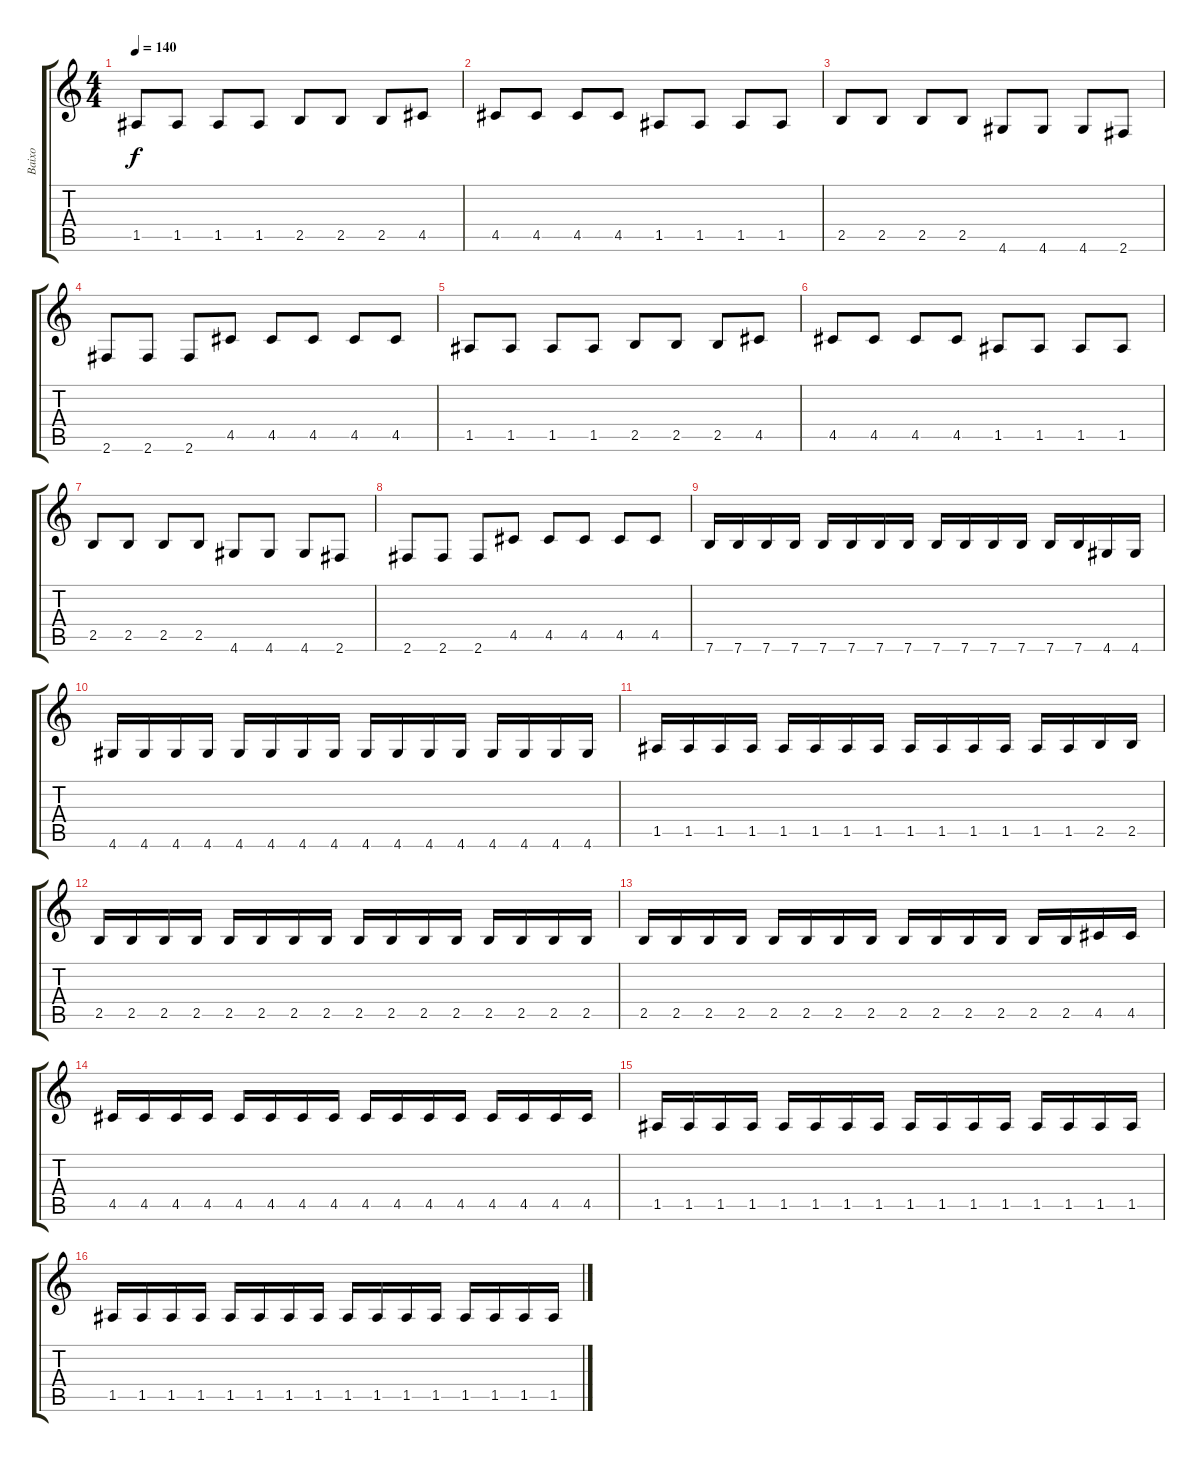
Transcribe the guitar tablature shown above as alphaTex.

\track ("Baixo" "Baixo") {instrument electricbassfinger}
\staff {score tabs}
\tuning (E4 B3 G3 D3 A2 E2) {hide}
\ts (4 4)
\tempo 140
\clef g2
\ks c
1.5.8{dy f} 1.5.8 1.5.8 1.5.8 2.5.8 2.5.8 2.5.8 4.5.8 |
4.5.8 4.5.8 4.5.8 4.5.8 1.5.8 1.5.8 1.5.8 1.5.8 |
2.5.8 2.5.8 2.5.8 2.5.8 4.6.8 4.6.8 4.6.8 2.6.8 |
2.6.8 2.6.8 2.6.8 4.5.8 4.5.8 4.5.8 4.5.8 4.5.8 |
1.5.8 1.5.8 1.5.8 1.5.8 2.5.8 2.5.8 2.5.8 4.5.8 |
4.5.8 4.5.8 4.5.8 4.5.8 1.5.8 1.5.8 1.5.8 1.5.8 |
2.5.8 2.5.8 2.5.8 2.5.8 4.6.8 4.6.8 4.6.8 2.6.8 |
2.6.8 2.6.8 2.6.8 4.5.8 4.5.8 4.5.8 4.5.8 4.5.8 |
7.6.16 7.6.16 7.6.16 7.6.16 7.6.16 7.6.16 7.6.16 7.6.16 7.6.16 7.6.16 7.6.16 7.6.16 7.6.16 7.6.16 4.6.16 4.6.16 |
4.6.16 4.6.16 4.6.16 4.6.16 4.6.16 4.6.16 4.6.16 4.6.16 4.6.16 4.6.16 4.6.16 4.6.16 4.6.16 4.6.16 4.6.16 4.6.16 |
1.5.16 1.5.16 1.5.16 1.5.16 1.5.16 1.5.16 1.5.16 1.5.16 1.5.16 1.5.16 1.5.16 1.5.16 1.5.16 1.5.16 2.5.16 2.5.16 |
2.5.16 2.5.16 2.5.16 2.5.16 2.5.16 2.5.16 2.5.16 2.5.16 2.5.16 2.5.16 2.5.16 2.5.16 2.5.16 2.5.16 2.5.16 2.5.16 |
2.5.16 2.5.16 2.5.16 2.5.16 2.5.16 2.5.16 2.5.16 2.5.16 2.5.16 2.5.16 2.5.16 2.5.16 2.5.16 2.5.16 4.5.16 4.5.16 |
4.5.16 4.5.16 4.5.16 4.5.16 4.5.16 4.5.16 4.5.16 4.5.16 4.5.16 4.5.16 4.5.16 4.5.16 4.5.16 4.5.16 4.5.16 4.5.16 |
1.5.16 1.5.16 1.5.16 1.5.16 1.5.16 1.5.16 1.5.16 1.5.16 1.5.16 1.5.16 1.5.16 1.5.16 1.5.16 1.5.16 1.5.16 1.5.16 |
1.5.16 1.5.16 1.5.16 1.5.16 1.5.16 1.5.16 1.5.16 1.5.16 1.5.16 1.5.16 1.5.16 1.5.16 1.5.16 1.5.16 1.5.16 1.5.16
